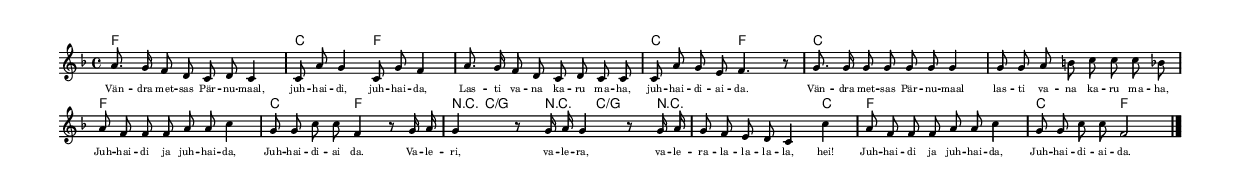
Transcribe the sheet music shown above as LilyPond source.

\header{
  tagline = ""
}

#(set-global-staff-size 10)

cfgSong = {
  \key f \major
  \time 4/4
  \autoBeamOff
}

cfgText = {
  \set fontSize = #-2
}

melody = {
  \cfgSong
  \relative c''{
    a8. g16 f8 d c d c4
    c8 a' g4 c,8 g' f4
    a8. g16 f8 d c d c c
    c8 a' g e f4. r8
    g8. g16 g8 g g g g4
    g8 g a b c c c bes
    a8 f f f a a c4
    g8 g c c f,4 r8 g16 a
    g4 r8 g16 a g4 r8 g16 a
    g8 f e d c4 c'4
    a8 f f f a a c4
    g8 g c c f,2
    \bar "|."
  }
}

verseOne = \lyricmode {
  \cfgText
  %\set stanza = "1."
  Vän -- dra met -- sas Pär -- nu -- maal,
  juh -- hai -- di, juh -- hai -- da,
  Las -- ti va -- na ka -- ru ma -- ha,
  juh -- hai -- di -- ai -- da.
  Vän -- dra met -- sas Pär -- nu -- maal
  las -- ti va -- na ka -- ru ma -- ha,
  Juh -- hai -- di ja juh -- hai -- da,
  Juh -- hai -- di -- ai da.

  %\set stanza = "Ref:"
  Va -- le -- ri, va -- le -- ra, va -- le -- ra -- la -- la -- la -- la, hei!
  Juh -- hai -- di ja juh -- hai -- da,
  Juh -- hai -- di -- ai -- da.
}

songChords = \chordmode {
  f1 c2 f2 f1 c2 f2
  c1 c1 f1 c2 f2
  r8 c/g c/g r4 c8/g c/g r8
  r2. c4 f1 c2 f2
}

\score {
  {
    <<
      \chords { \set chordChanges = ##t \songChords }
      { \melody }
      \addlyrics { \verseOne }
    >>
  }



  \layout {
    indent = #0
  %ragged-last = ##t
  \context {
      \Score
      \remove "Bar_number_engraver"
    }
  }
  \midi { }
}

\version "2.8.1"
